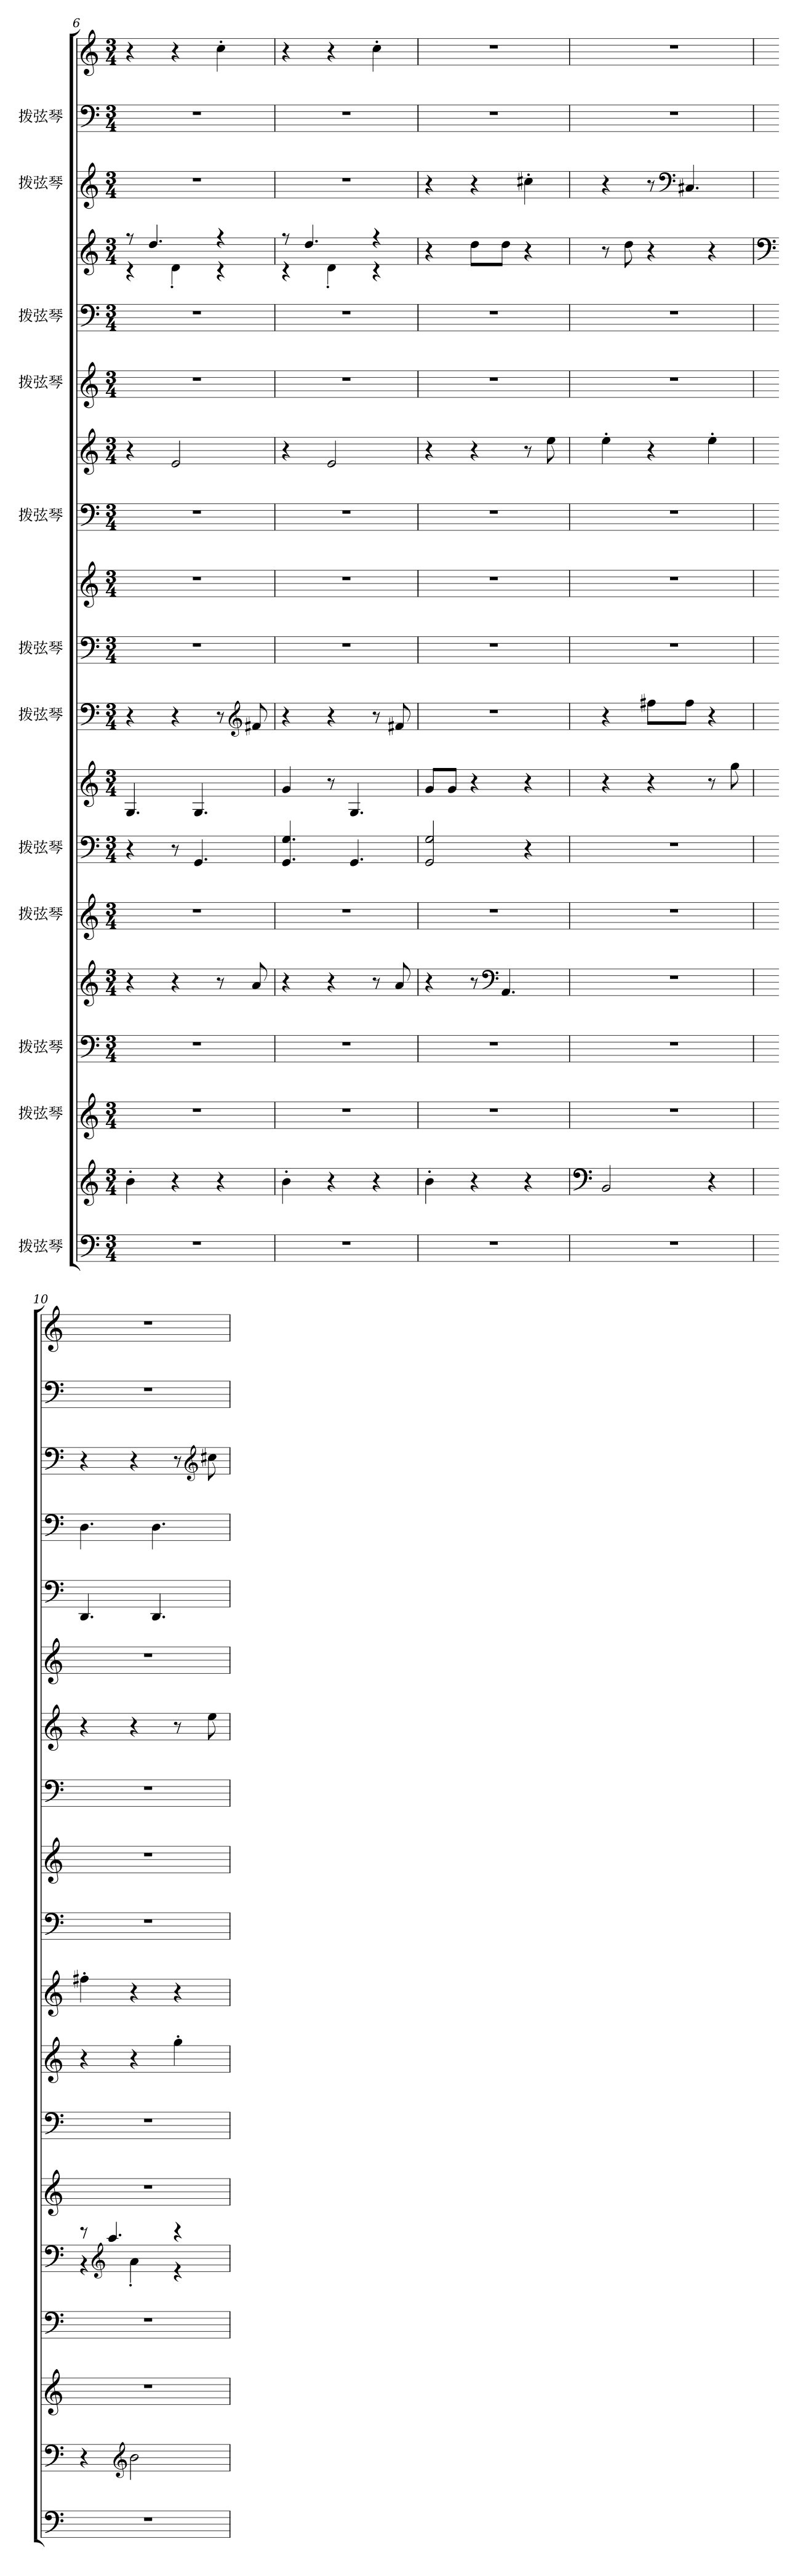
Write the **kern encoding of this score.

**kern	**kern	**kern	**kern	**kern	**kern	**kern	**kern	**kern	**kern	**kern	**kern	**kern	**kern	**kern	**kern	**kern	**kern	**kern
*part12	*part12	*part11	*part10	*part10	*part9	*part8	*part8	*part7	*part6	*part6	*part5	*part5	*part4	*part3	*part3	*part2	*part1	*part1
*staff19	*staff18	*staff17	*staff16	*staff15	*staff14	*staff13	*staff12	*staff11	*staff10	*staff9	*staff8	*staff7	*staff6	*staff5	*staff4	*staff3	*staff2	*staff1
*I"拨弦琴	*	*I"拨弦琴	*I"拨弦琴	*	*I"拨弦琴	*I"拨弦琴	*	*I"拨弦琴	*I"拨弦琴	*	*I"拨弦琴	*	*I"拨弦琴	*I"拨弦琴	*	*I"拨弦琴	*I"拨弦琴	*
*clefF4	*clefG2	*clefG2	*clefF4	*clefG2	*clefG2	*clefF4	*clefG2	*clefF4	*clefF4	*clefG2	*clefF4	*clefG2	*clefG2	*clefF4	*clefG2	*clefG2	*clefF4	*clefG2
*k[]	*k[]	*k[]	*k[]	*k[]	*k[]	*k[]	*k[]	*k[]	*k[]	*k[]	*k[]	*k[]	*k[]	*k[]	*k[]	*k[]	*k[]	*k[]
*M3/4	*M3/4	*M3/4	*M3/4	*M3/4	*M3/4	*M3/4	*M3/4	*M3/4	*M3/4	*M3/4	*M3/4	*M3/4	*M3/4	*M3/4	*M3/4	*M3/4	*M3/4	*M3/4
=6	=6	=6	=6	=6	=6	=6	=6	=6	=6	=6	=6	=6	=6	=6	=6	=6	=6	=6
*	*	*	*	*	*	*	*	*	*	*	*	*	*	*	*^	*	*	*
2.r	4b'\	2.r	2.r	4r	2.r	4r	4.G/	4r	2.r	2.r	2.r	4r	2.r	2.r	8r	4r	2.r	2.r	4r
.	.	.	.	.	.	.	.	.	.	.	.	.	.	.	4.dd/	.	.	.	.
.	4r	.	.	4r	.	8r	.	4r	.	.	.	2e/	.	.	.	4d'\	.	.	4r
.	.	.	.	.	.	4.GG/	4.G/	.	.	.	.	.	.	.	.	.	.	.	.
.	4r	.	.	8r	.	.	.	8r	.	.	.	.	.	.	4r	4r	.	.	4cc'\
*	*	*	*	*	*	*	*	*clefG2	*	*	*	*	*	*	*	*	*	*	*
.	.	.	.	8a/	.	.	.	8f#X/	.	.	.	.	.	.	.	.	.	.	.
=7	=7	=7	=7	=7	=7	=7	=7	=7	=7	=7	=7	=7	=7	=7	=7	=7	=7	=7	=7
2.r	4b'\	2.r	2.r	4r	2.r	4.GG/ 4.G/	4g/	4r	2.r	2.r	2.r	4r	2.r	2.r	8r	4r	2.r	2.r	4r
.	.	.	.	.	.	.	.	.	.	.	.	.	.	.	4.dd/	.	.	.	.
.	4r	.	.	4r	.	.	8r	4r	.	.	.	2e/	.	.	.	4d'\	.	.	4r
.	.	.	.	.	.	4.GG/	4.G/	.	.	.	.	.	.	.	.	.	.	.	.
.	4r	.	.	8r	.	.	.	8r	.	.	.	.	.	.	4r	4r	.	.	4cc'\
.	.	.	.	8a/	.	.	.	8f#X/	.	.	.	.	.	.	.	.	.	.	.
*	*	*	*	*	*	*	*	*	*	*	*	*	*	*	*v	*v	*	*	*
=8	=8	=8	=8	=8	=8	=8	=8	=8	=8	=8	=8	=8	=8	=8	=8	=8	=8	=8
2.r	4b'\	2.r	2.r	4r	2.r	2GG/ 2G/	8g/L	2.r	2.r	2.r	2.r	4r	2.r	2.r	4r	4r	2.r	2.r
.	.	.	.	.	.	.	8g/J	.	.	.	.	.	.	.	.	.	.	.
.	4r	.	.	8r	.	.	4r	.	.	.	.	4r	.	.	8dd\L	4r	.	.
*	*	*	*	*clefF4	*	*	*	*	*	*	*	*	*	*	*	*	*	*
.	.	.	.	4.AA/	.	.	.	.	.	.	.	.	.	.	8dd\J	.	.	.
.	4r	.	.	.	.	4r	4r	.	.	.	.	8r	.	.	4r	4cc#X'\	.	.
.	.	.	.	.	.	.	.	.	.	.	.	8ee\	.	.	.	.	.	.
!!LO:PB:g=z
=9	=9	=9	=9	=9	=9	=9	=9	=9	=9	=9	=9	=9	=9	=9	=9	=9	=9	=9
*	*clefF4	*	*	*	*	*	*	*	*	*	*	*	*	*	*	*	*	*
2.r	2BB/	2.r	2.r	2.r	2.r	2.r	4r	4r	2.r	2.r	2.r	4ee'\	2.r	2.r	8r	4r	2.r	2.r
.	.	.	.	.	.	.	.	.	.	.	.	.	.	.	8dd\	.	.	.
.	.	.	.	.	.	.	4r	8ff#X\L	.	.	.	4r	.	.	4r	8r	.	.
*	*	*	*	*	*	*	*	*	*	*	*	*	*	*	*	*clefF4	*	*
.	.	.	.	.	.	.	.	8ff#\J	.	.	.	.	.	.	.	4.C#X/	.	.
.	4r	.	.	.	.	.	8r	4r	.	.	.	4ee'\	.	.	4r	.	.	.
.	.	.	.	.	.	.	8gg\	.	.	.	.	.	.	.	.	.	.	.
=10	=10	=10	=10	=10	=10	=10	=10	=10	=10	=10	=10	=10	=10	=10	=10	=10	=10	=10
*	*	*	*	*	*	*	*	*	*	*	*	*	*	*	*clefF4	*	*	*
*	*	*	*	*^	*	*	*	*	*	*	*	*	*	*	*	*	*	*
2.r	4r	2.r	2.r	8r	4r	2.r	2.r	4r	4ff#X'\	2.r	2.r	2.r	4r	2.r	4.DD/	4.D\	4r	2.r	2.r
*	*	*	*	*clefG2	*	*	*	*	*	*	*	*	*	*	*	*	*	*	*
.	.	.	.	4.aa/	.	.	.	.	.	.	.	.	.	.	.	.	.	.	.
*	*clefG2	*	*	*	*	*	*	*	*	*	*	*	*	*	*	*	*	*	*
.	2b\	.	.	.	4a'\	.	.	4r	4r	.	.	.	4r	.	.	.	4r	.	.
.	.	.	.	.	.	.	.	.	.	.	.	.	.	.	4.DD/	4.D\	.	.	.
.	.	.	.	4r	4r	.	.	4gg'\	4r	.	.	.	8r	.	.	.	8r	.	.
*	*	*	*	*	*	*	*	*	*	*	*	*	*	*	*	*	*clefG2	*	*
.	.	.	.	.	.	.	.	.	.	.	.	.	8ee\	.	.	.	8cc#X\	.	.
*	*	*	*	*v	*v	*	*	*	*	*	*	*	*	*	*	*	*	*	*
=	=	=	=	=	=	=	=	=	=	=	=	=	=	=	=	=	=	=
*-	*-	*-	*-	*-	*-	*-	*-	*-	*-	*-	*-	*-	*-	*-	*-	*-	*-	*-
